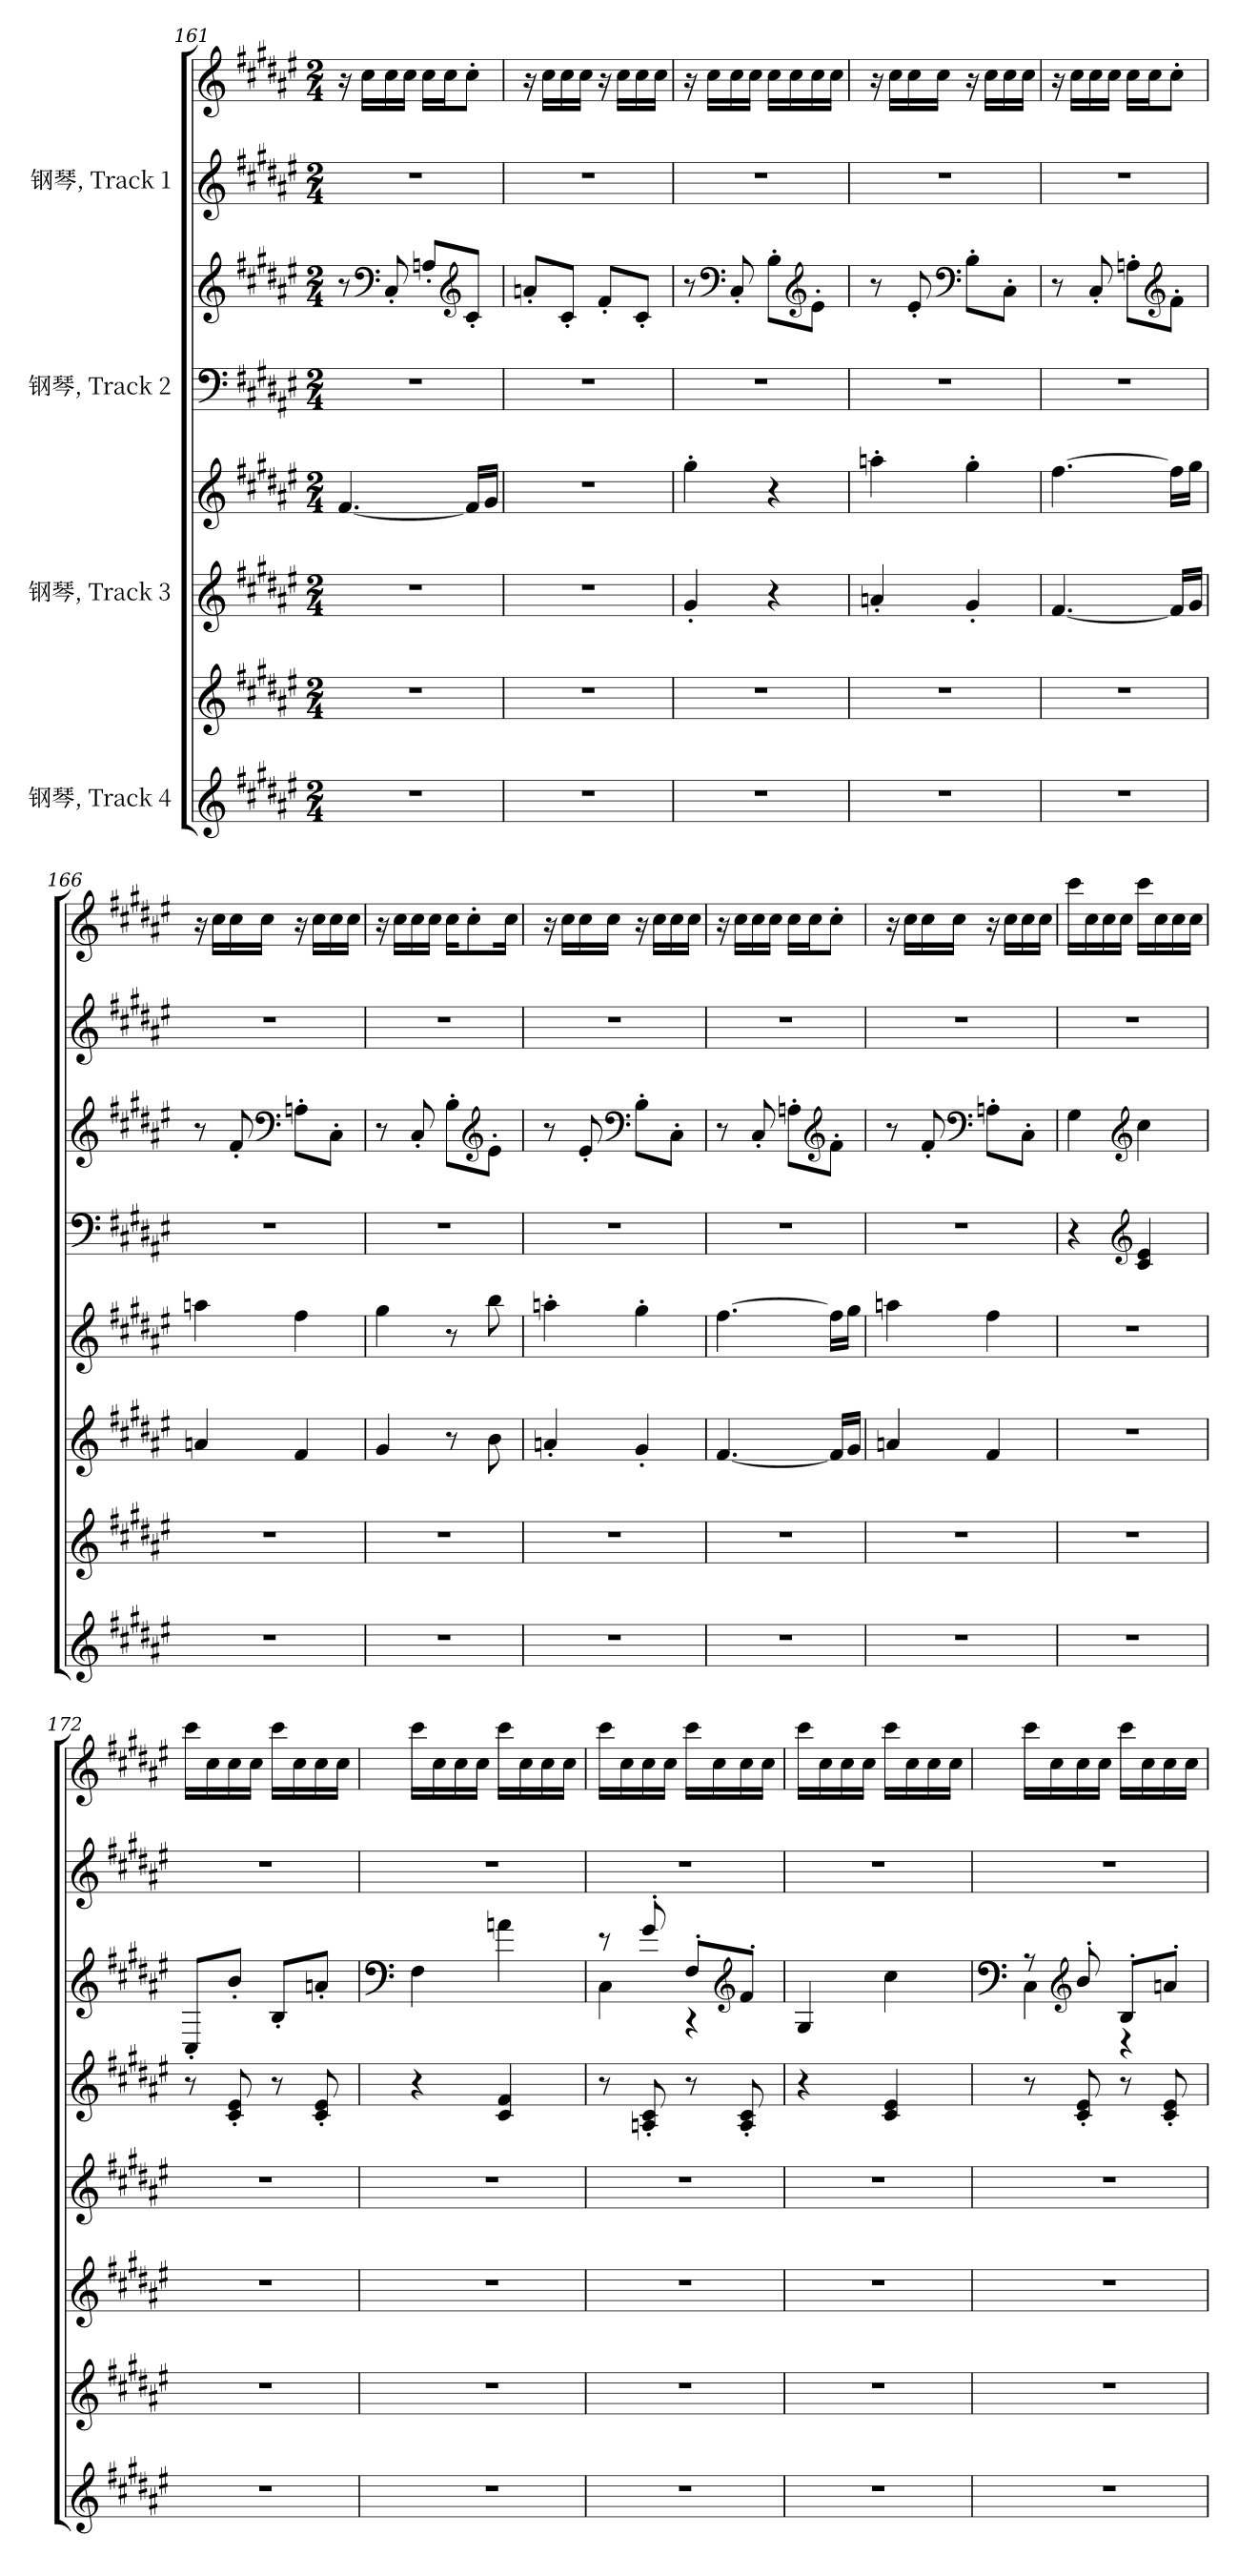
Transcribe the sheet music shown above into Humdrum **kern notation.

**kern	**kern	**kern	**kern	**kern	**kern	**kern	**kern
*part4	*part4	*part3	*part3	*part2	*part2	*part1	*part1
*staff8	*staff7	*staff6	*staff5	*staff4	*staff3	*staff2	*staff1
*I"钢琴, Track 4	*	*I"钢琴, Track 3	*	*I"钢琴, Track 2	*	*I"钢琴, Track 1	*
*clefG2	*clefG2	*clefG2	*clefG2	*clefF4	*clefG2	*clefG2	*clefG2
*k[f#c#g#d#a#e#]	*k[f#c#g#d#a#e#]	*k[f#c#g#d#a#e#]	*k[f#c#g#d#a#e#]	*k[f#c#g#d#a#e#]	*k[f#c#g#d#a#e#]	*k[f#c#g#d#a#e#]	*k[f#c#g#d#a#e#]
*M2/4	*M2/4	*M2/4	*M2/4	*M2/4	*M2/4	*M2/4	*M2/4
=161	=161	=161	=161	=161	=161	=161	=161
2r	2r	2r	[4.f#/	2r	8r	2r	16r
.	.	.	.	.	.	.	16cc#\LL
*	*	*	*	*	*clefF4	*	*
.	.	.	.	.	8C#'/	.	16cc#\
.	.	.	.	.	.	.	16cc#\JJ
.	.	.	.	.	8An'/L	.	16cc#\LL
.	.	.	.	.	.	.	16cc#\J
*	*	*	*	*	*clefG2	*	*
.	.	.	16f#/LL]	.	8c#'/J	.	8cc#'\J
.	.	.	16g#/JJ	.	.	.	.
=162	=162	=162	=162	=162	=162	=162	=162
2r	2r	2r	2r	2r	8an'/L	2r	16r
.	.	.	.	.	.	.	16cc#\LL
.	.	.	.	.	8c#'/J	.	16cc#\
.	.	.	.	.	.	.	16cc#\JJ
.	.	.	.	.	8f#'/L	.	16r
.	.	.	.	.	.	.	16cc#\LL
.	.	.	.	.	8c#'/J	.	16cc#\
.	.	.	.	.	.	.	16cc#\JJ
!!LO:PB:g=z
=163	=163	=163	=163	=163	=163	=163	=163
2r	2r	4g#'/	4gg#'\	2r	8r	2r	16r
.	.	.	.	.	.	.	16cc#\LL
*	*	*	*	*	*clefF4	*	*
.	.	.	.	.	8C#'/	.	16cc#\
.	.	.	.	.	.	.	16cc#\JJ
.	.	4r	4r	.	8B'\L	.	16cc#\LL
.	.	.	.	.	.	.	16cc#\
*	*	*	*	*	*clefG2	*	*
.	.	.	.	.	8e#'\J	.	16cc#\
.	.	.	.	.	.	.	16cc#\JJ
=164	=164	=164	=164	=164	=164	=164	=164
2r	2r	4an'/	4aan'\	2r	8r	2r	16r
.	.	.	.	.	.	.	16cc#\LL
.	.	.	.	.	8e#'/	.	16cc#\
.	.	.	.	.	.	.	16cc#\JJ
*	*	*	*	*	*clefF4	*	*
.	.	4g#'/	4gg#'\	.	8B'\L	.	16r
.	.	.	.	.	.	.	16cc#\LL
.	.	.	.	.	8C#'\J	.	16cc#\
.	.	.	.	.	.	.	16cc#\JJ
=165	=165	=165	=165	=165	=165	=165	=165
2r	2r	[4.f#/	[4.ff#\	2r	8r	2r	16r
.	.	.	.	.	.	.	16cc#\LL
.	.	.	.	.	8C#'/	.	16cc#\
.	.	.	.	.	.	.	16cc#\JJ
.	.	.	.	.	8An'\L	.	16cc#\LL
.	.	.	.	.	.	.	16cc#\J
*	*	*	*	*	*clefG2	*	*
.	.	16f#/LL]	16ff#\LL]	.	8f#'\J	.	8cc#'\J
.	.	16g#/JJ	16gg#\JJ	.	.	.	.
=166	=166	=166	=166	=166	=166	=166	=166
2r	2r	4an/	4aan\	2r	8r	2r	16r
.	.	.	.	.	.	.	16cc#\LL
.	.	.	.	.	8f#'/	.	16cc#\
.	.	.	.	.	.	.	16cc#\JJ
*	*	*	*	*	*clefF4	*	*
.	.	4f#/	4ff#\	.	8An'\L	.	16r
.	.	.	.	.	.	.	16cc#\LL
.	.	.	.	.	8C#'\J	.	16cc#\
.	.	.	.	.	.	.	16cc#\JJ
!!LO:PB:g=z
=167	=167	=167	=167	=167	=167	=167	=167
2r	2r	4g#/	4gg#\	2r	8r	2r	16r
.	.	.	.	.	.	.	16cc#\LL
.	.	.	.	.	8C#'/	.	16cc#\
.	.	.	.	.	.	.	16cc#\JJ
.	.	8r	8r	.	8B'\L	.	16cc#\KL
.	.	.	.	.	.	.	8cc#'\
*	*	*	*	*	*clefG2	*	*
.	.	8b\	8bb\	.	8e#'\J	.	.
.	.	.	.	.	.	.	16cc#\Jk
=168	=168	=168	=168	=168	=168	=168	=168
2r	2r	4an'/	4aan'\	2r	8r	2r	16r
.	.	.	.	.	.	.	16cc#\LL
.	.	.	.	.	8e#'/	.	16cc#\
.	.	.	.	.	.	.	16cc#\JJ
*	*	*	*	*	*clefF4	*	*
.	.	4g#'/	4gg#'\	.	8B'\L	.	16r
.	.	.	.	.	.	.	16cc#\LL
.	.	.	.	.	8C#'\J	.	16cc#\
.	.	.	.	.	.	.	16cc#\JJ
=169	=169	=169	=169	=169	=169	=169	=169
2r	2r	[4.f#/	[4.ff#\	2r	8r	2r	16r
.	.	.	.	.	.	.	16cc#\LL
.	.	.	.	.	8C#'/	.	16cc#\
.	.	.	.	.	.	.	16cc#\JJ
.	.	.	.	.	8An'\L	.	16cc#\LL
.	.	.	.	.	.	.	16cc#\J
*	*	*	*	*	*clefG2	*	*
.	.	16f#/LL]	16ff#\LL]	.	8f#'\J	.	8cc#'\J
.	.	16g#/JJ	16gg#\JJ	.	.	.	.
=170	=170	=170	=170	=170	=170	=170	=170
2r	2r	4an/	4aan\	2r	8r	2r	16r
.	.	.	.	.	.	.	16cc#\LL
.	.	.	.	.	8f#'/	.	16cc#\
.	.	.	.	.	.	.	16cc#\JJ
*	*	*	*	*	*clefF4	*	*
.	.	4f#/	4ff#\	.	8An'\L	.	16r
.	.	.	.	.	.	.	16cc#\LL
.	.	.	.	.	8C#'\J	.	16cc#\
.	.	.	.	.	.	.	16cc#\JJ
!!LO:PB:g=z
=171	=171	=171	=171	=171	=171	=171	=171
2r	2r	2r	2r	4r	4G#\	2r	16ccc#\LL
.	.	.	.	.	.	.	16cc#\
.	.	.	.	.	.	.	16cc#\
.	.	.	.	.	.	.	16cc#\JJ
*	*	*	*	*clefG2	*clefG2	*	*
.	.	.	.	4c#/ 4e#/	4cc#\	.	16ccc#\LL
.	.	.	.	.	.	.	16cc#\
.	.	.	.	.	.	.	16cc#\
.	.	.	.	.	.	.	16cc#\JJ
=172	=172	=172	=172	=172	=172	=172	=172
2r	2r	2r	2r	8r	8C#'/L	2r	16ccc#\LL
.	.	.	.	.	.	.	16cc#\
.	.	.	.	8c#/' 8e#/'	8b'/J	.	16cc#\
.	.	.	.	.	.	.	16cc#\JJ
.	.	.	.	8r	8B'/L	.	16ccc#\LL
.	.	.	.	.	.	.	16cc#\
.	.	.	.	8c#/' 8e#/'	8an'/J	.	16cc#\
.	.	.	.	.	.	.	16cc#\JJ
=173	=173	=173	=173	=173	=173	=173	=173
*	*	*	*	*	*clefF4	*	*
2r	2r	2r	2r	4r	4F#\	2r	16ccc#\LL
.	.	.	.	.	.	.	16cc#\
.	.	.	.	.	.	.	16cc#\
.	.	.	.	.	.	.	16cc#\JJ
.	.	.	.	4c#/ 4f#/	4an\	.	16ccc#\LL
.	.	.	.	.	.	.	16cc#\
.	.	.	.	.	.	.	16cc#\
.	.	.	.	.	.	.	16cc#\JJ
=174	=174	=174	=174	=174	=174	=174	=174
*	*	*	*	*	*^	*	*
2r	2r	2r	2r	8r	8r	4C#\	2r	16ccc#\LL
.	.	.	.	.	.	.	.	16cc#\
.	.	.	.	8An/' 8c#/'	8g#'/	.	.	16cc#\
.	.	.	.	.	.	.	.	16cc#\JJ
.	.	.	.	8r	8F#'/L	4r	.	16ccc#\LL
.	.	.	.	.	.	.	.	16cc#\
*	*	*	*	*	*clefG2	*	*	*
.	.	.	.	8A/' 8c#/'	8f#'/J	.	.	16cc#\
.	.	.	.	.	.	.	.	16cc#\JJ
*	*	*	*	*	*v	*v	*	*
!!LO:PB:g=z
=175	=175	=175	=175	=175	=175	=175	=175
2r	2r	2r	2r	4r	4G#/	2r	16ccc#\LL
.	.	.	.	.	.	.	16cc#\
.	.	.	.	.	.	.	16cc#\
.	.	.	.	.	.	.	16cc#\JJ
.	.	.	.	4c#/ 4e#/	4cc#\	.	16ccc#\LL
.	.	.	.	.	.	.	16cc#\
.	.	.	.	.	.	.	16cc#\
.	.	.	.	.	.	.	16cc#\JJ
=176	=176	=176	=176	=176	=176	=176	=176
*	*	*	*	*	*clefF4	*	*
*	*	*	*	*	*^	*	*
2r	2r	2r	2r	8r	8r	4C#\	2r	16ccc#\LL
.	.	.	.	.	.	.	.	16cc#\
*	*	*	*	*	*clefG2	*	*	*
.	.	.	.	8c#/' 8e#/'	8b'/	.	.	16cc#\
.	.	.	.	.	.	.	.	16cc#\JJ
.	.	.	.	8r	8B'/L	4r	.	16ccc#\LL
.	.	.	.	.	.	.	.	16cc#\
.	.	.	.	8c#/' 8e#/'	8an'/J	.	.	16cc#\
.	.	.	.	.	.	.	.	16cc#\JJ
*	*	*	*	*	*v	*v	*	*
=	=	=	=	=	=	=	=
*-	*-	*-	*-	*-	*-	*-	*-
